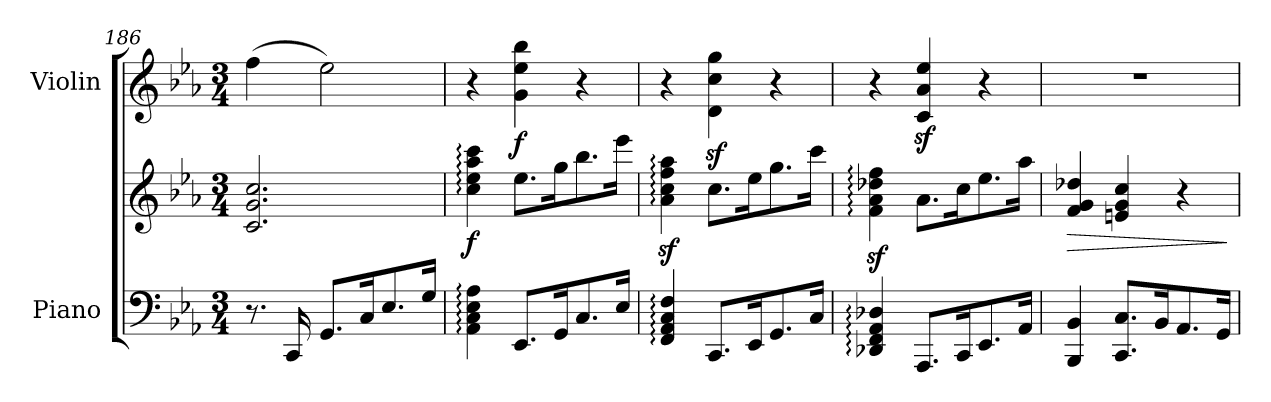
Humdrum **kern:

**kern	**kern	**dynam	**kern	**dynam
*part2	*part2	*part2	*part1	*part1
*staff3	*staff2	*staff2/3	*staff1	*staff1
*I"Piano	*	*	*I"Violin	*
*I'Pno	*	*	*I'Vln	*
*clefF4	*clefG2	*	*clefG2	*
*k[b-e-a-]	*k[b-e-a-]	*	*k[b-e-a-]	*
*M3/4	*M3/4	*	*M3/4	*
=186	=186	=186	=186	=186
8.r	2.c/ 2.g/ 2.cc/	.	(>4ff\	.
16CC/	.	.	.	.
8.GG/L	.	.	2ee-\)	.
16C/K	.	.	.	.
8.E-/	.	.	.	.
16G/Jk	.	.	.	.
=187	=187	=187	=187	=187
!	!	!LO:DY:b	!	!
4AA-\: 4C\: 4E-\: 4A-\:	4cc\: 4ee-\: 4aa-\: 4ccc\:	f	4r	.
!	!	!	!	!LO:DY:b
8.EE-/L	8.ee-\L	.	4g\ 4ee-\ 4bb-\	f
16GG/K	16gg\K	.	.	.
8.C/	8.bb-\	.	4r	.
16E-/Jk	16eee-\Jk	.	.	.
=188	=188	=188	=188	=188
4FF/: 4AA-/: 4C/: 4F/:	4a-\z<: 4cc\z<: 4ff\z<: 4aa-\z<:	.	4r	.
8.CC/L	8.cc\L	.	4d\z< 4cc\z< 4gg\z<	.
16EE-/K	16ee-\K	.	.	.
8.GG/	8.gg\	.	4r	.
16C/Jk	16ccc\Jk	.	.	.
=189	=189	=189	=189	=189
4DD-X/: 4FF/: 4AA-/: 4D-X/:	4f\z<: 4a-\z<: 4dd-X\z<: 4ff\z<:	.	4r	.
8.AAA-/L	8.a-\L	.	4c/z< 4a-/z< 4ee-/z<	.
16CC/K	16cc\K	.	.	.
8.EE-/	8.ee-\	.	4r	.
16AA-/Jk	16aa-\Jk	.	.	.
!!LO:LB:g=z
=190	=190	=190	=190	=190
!	!	!LO:HP:b	!	!
4BBB-/ 4BB-/	4f/ 4g/ 4dd-X/	>	2.r	.
8.CC/ 8.C/L	4en/ 4g/ 4cc/	.	.	.
16BB-/K	.	.	.	.
8.AA-/	4r	.	.	.
16GG/Jk	.	.	.	.
.	.	]	.	.
=	=	=	=	=
*-	*-	*-	*-	*-
